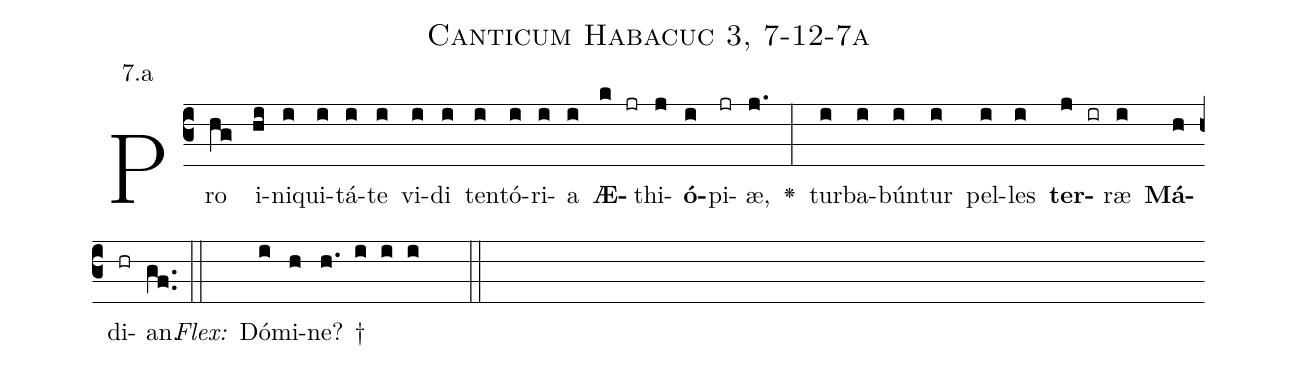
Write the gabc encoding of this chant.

name: Canticum Habacuc 3, 7-12-7a;
annotation: 7.a;
%%
(c3)Pro(hg) i(hi)ni(i)qui(i)tá(i)te(i) vi(i)di(i) ten(i)tó(i)ri(i)a(i) <b>Æ</b>(k jr)thi(j)<b>ó</b>(i)pi(jr)æ,(j.) <v>\greheightstar</v>(:) tur(i)ba(i)bún(i)tur(i) pel(i)les(i) <b>ter</b>(j ir)ræ(i) <b>Má</b>(h)di(hr)an.(gf..) (::)
<i>Flex:</i>()  Dó(i)mi(h)ne? †(h. i i i  ::)

%E(i) u(i) o(j) u(i) a(h) e.(gf..) (::)
